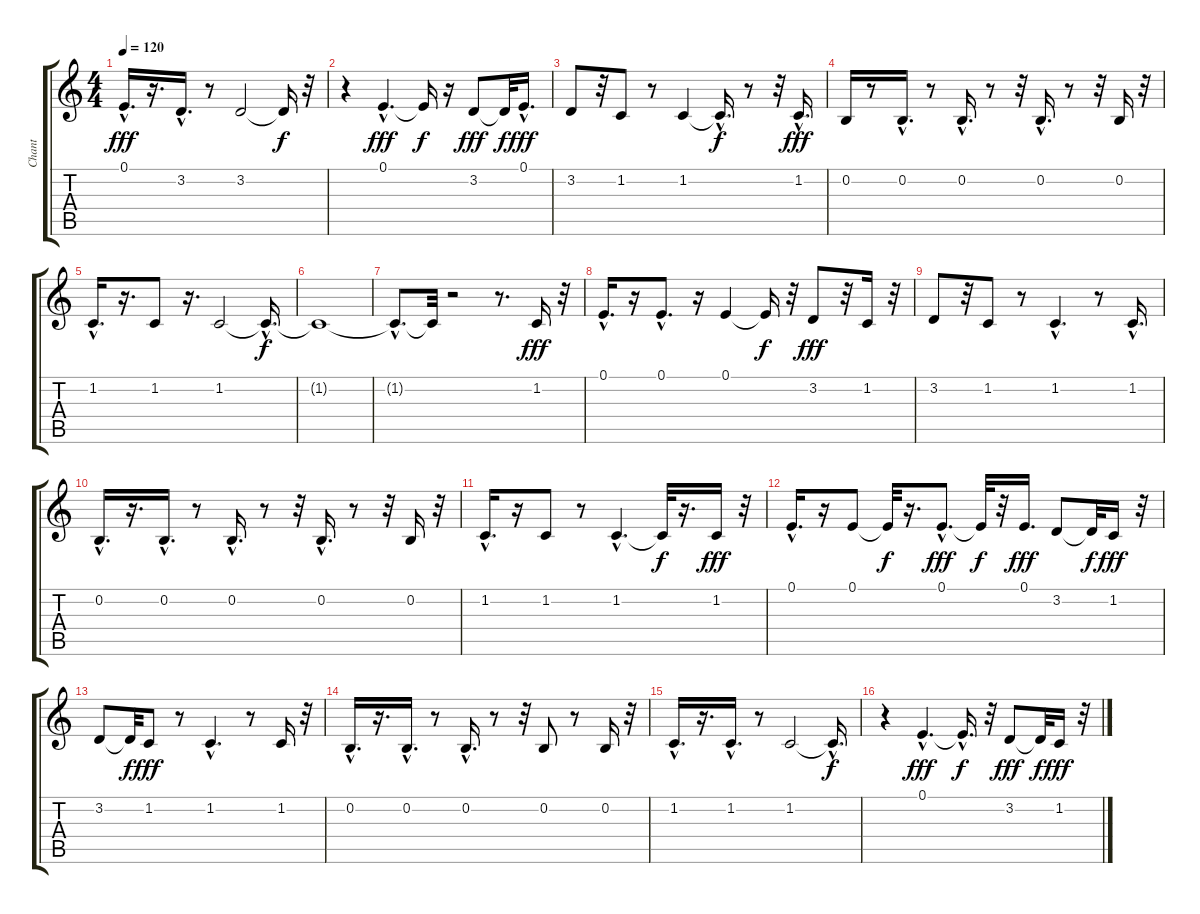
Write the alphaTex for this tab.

\track ("Chant" "Chant") {instrument tangoaccordion}
\staff {score tabs}
\tuning (E4 B3 G3 D3 A2 E2) {hide}
\ts (4 4)
\tempo 120
\clef g2
\ks c
0.1{hac}.16{d dy fff} r.16{d} 3.2{hac}.16{d} r.8 3.2.2 3.2{t}.16{dy f} r.32 |
r.4 0.1{hac}.4{d dy fff} 0.1{t}.16{dy f} r.16 3.2.8{dy fff} 3.2{t}.32{dy f} 0.1{hac}.16{d dy fff} |
3.2.8 r.32 1.2.8 r.8 1.2.4 1.2{hac t}.16{d dy f} r.8 r.32 1.2{hac}.16{d dy fff} |
0.2.16 r.8 0.2{hac}.16{d} r.8 0.2{hac}.16{d} r.8 r.32 0.2{hac}.16{d} r.8 r.32 0.2.16 r.32 |
1.2{hac}.16{d} r.16{d} 1.2.8 r.16{d} 1.2.2 1.2{hac t}.16{d dy f} |
1.2{t}.1 |
1.2{hac t}.8{d} 1.2{t}.32 r.2 r.8{d} 1.2.16{dy fff} r.32 |
0.1{hac}.16{d} r.16 0.1{hac}.8{d} r.16 0.1.4 0.1{t}.16{dy f} r.32 3.2.8{dy fff} r.32 1.2.16 r.32 |
3.2.8 r.32 1.2.8 r.8 1.2{hac}.4{d} r.8 1.2{hac}.16{d} |
0.2{hac}.16{d} r.16{d} 0.2{hac}.16{d} r.8 0.2{hac}.16{d} r.8 r.32 0.2{hac}.16{d} r.8 r.32 0.2.16 r.32 |
1.2{hac}.16{d} r.16 1.2.8 r.8 1.2{hac}.4{d} 1.2{t}.32{dy f} r.16{d} 1.2.16{dy fff} r.32 |
0.1{hac}.16{d} r.16 0.1.8 0.1{t}.32{dy f} r.16{d} 0.1{hac}.8{d dy fff} 0.1{t}.32{dy f} r.32 0.1.16{d dy fff} 3.2.8 3.2{t}.32{dy f} 1.2.16{dy fff} r.32 |
3.2.8 3.2{t}.32{dy f} 1.2.8{dy fff} r.8 1.2{hac}.4{d} r.8 1.2.16 r.32 |
0.2{hac}.16{d} r.16{d} 0.2{hac}.16{d} r.8 0.2{hac}.16{d} r.8 r.32 0.2.8 r.8 0.2.16 r.32 |
1.2{hac}.16{d} r.16{d} 1.2{hac}.16{d} r.8 1.2.2 1.2{hac t}.16{d dy f} |
r.4 0.1{hac}.4{d dy fff} 0.1{hac t}.16{d dy f} r.32 3.2.8{dy fff} 3.2{t}.32{dy f} 1.2.16{dy fff} r.32
